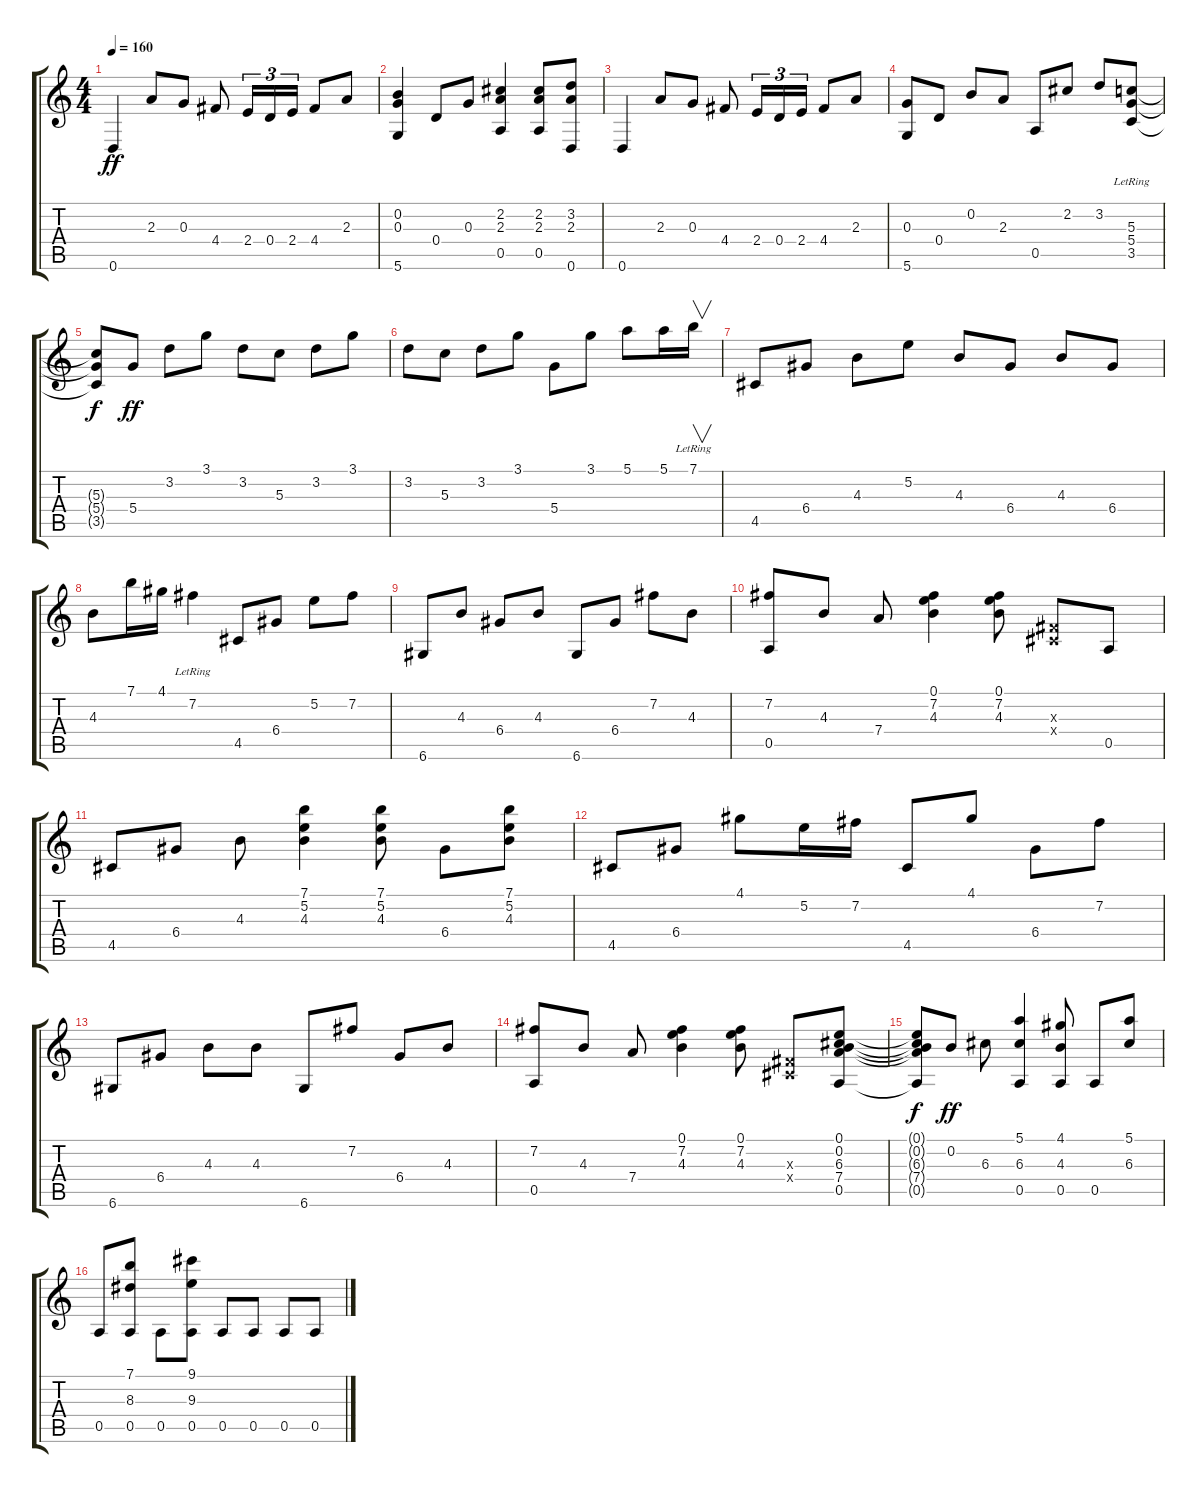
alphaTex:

\track "" {instrument electricbasspick}
\staff {score tabs}
\tuning (E4 B3 G3 D3 A2 D2) {hide}
\ts (4 4)
\tempo 160
\clef g2
\ks c
0.6.4{dy ff} 2.3.8 0.3.8 4.4.8 2.4.16{tu (3 2)} 0.4.16{tu (3 2)} 2.4.16{tu (3 2)} 4.4.8 2.3.8 |
(0.2 0.3 5.6).4 0.4.8 0.3.8 (2.2 2.3 0.5).4 (2.2 2.3 0.5).8 (3.2 2.3 0.6).8 |
0.6.4 2.3.8 0.3.8 4.4.8 2.4.16{tu (3 2)} 0.4.16{tu (3 2)} 2.4.16{tu (3 2)} 4.4.8 2.3.8 |
(0.3 5.6).8 0.4.8 0.2.8 2.3.8 0.5.8 2.2.8 3.2.8 (5.3{lr} 5.4{lr} 3.5{lr}).8 |
(5.3{t} 5.4{t} 3.5{t}).8{dy f} 5.4.8{dy ff} 3.2.8 3.1.8 3.2.8 5.3.8 3.2.8 3.1.8 |
3.2.8 5.3.8 3.2.8 3.1.8 5.4.8 3.1.8 5.1.8 5.1.16 7.1{lr}.16{v} |
4.5.8 6.4.8 4.3.8 5.2.8 4.3.8 6.4.8 4.3.8 6.4.8 |
4.3.8 7.1.16 4.1.16 7.2{lr}.4 4.5.8 6.4.8 5.2.8 7.2.8 |
6.6.8 4.3.8 6.4.8 4.3.8 6.6.8 6.4.8 7.2.8 4.3.8 |
(7.2 0.5).8 4.3.8 7.4.8 (0.1 7.2 4.3).4 (0.1 7.2 4.3).8 (-1.3{x} -1.4{x}).8 0.5.8 |
4.5.8 6.4.8 4.3.8 (7.1 5.2 4.3).4 (7.1 5.2 4.3).8 6.4.8 (7.1 5.2 4.3).8 |
4.5.8 6.4.8 4.1.8 5.2.16 7.2.16 4.5.8 4.1.8 6.4.8 7.2.8 |
6.6.8 6.4.8 4.3.8 4.3.8 6.6.8 7.2.8 6.4.8 4.3.8 |
(7.2 0.5).8 4.3.8 7.4.8 (0.1 7.2 4.3).4 (0.1 7.2 4.3).8 (-1.3{x} -1.4{x}).8 (0.1 0.2 6.3 7.4 0.5).8 |
(0.1{t} 0.2{t} 6.3{t} 7.4{t} 0.5{t}).8{dy f} 0.2.8{dy ff} 6.3.8 (5.1 6.3 0.5).4 (4.1 4.3 0.5).8 0.5.8 (5.1 6.3).8 |
0.5.8 (7.1 8.3 0.5).8 0.5.8 (9.1 9.3 0.5).8 0.5.8 0.5.8 0.5.8 0.5.8
